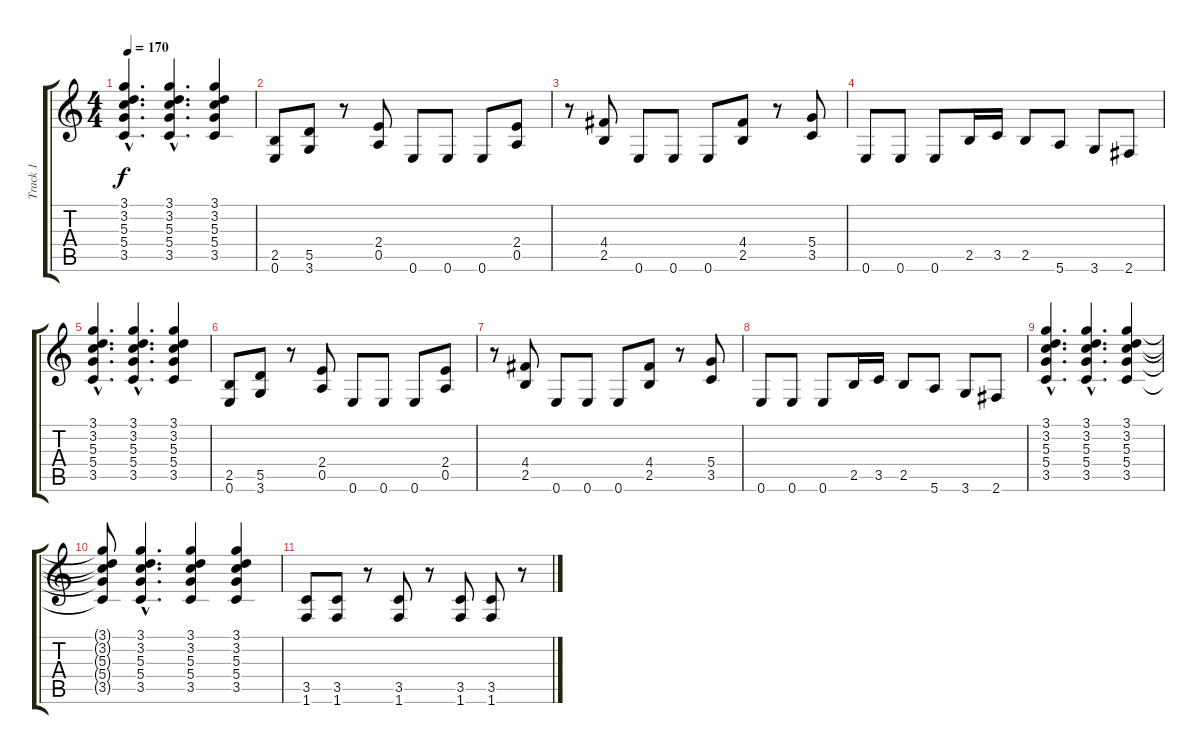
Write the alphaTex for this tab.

\track ("Track 1" "Track 1") {instrument distortionguitar}
\staff {score tabs}
\tuning (E4 B3 G3 D3 A2 E2) {hide}
\ts (4 4)
\tempo 170
\clef g2
\ks c
(3.1{hac} 3.2{hac} 5.3{hac} 5.4{hac} 3.5{hac}).4{d dy f} (3.1{hac} 3.2{hac} 5.3{hac} 5.4{hac} 3.5{hac}).4{d} (3.1 3.2 5.3 5.4 3.5).4 |
(2.5 0.6).8 (5.5 3.6).8 r.8 (2.4 0.5).8 0.6.8 0.6.8 0.6.8 (2.4 0.5).8 |
r.8 (4.4 2.5).8 0.6.8 0.6.8 0.6.8 (4.4 2.5).8 r.8 (5.4 3.5).8 |
0.6.8 0.6.8 0.6.8 2.5.16 3.5.16 2.5.8 5.6.8 3.6.8 2.6.8 |
(3.1{hac} 3.2{hac} 5.3{hac} 5.4{hac} 3.5{hac}).4{d} (3.1{hac} 3.2{hac} 5.3{hac} 5.4{hac} 3.5{hac}).4{d} (3.1 3.2 5.3 5.4 3.5).4 |
(2.5 0.6).8 (5.5 3.6).8 r.8 (2.4 0.5).8 0.6.8 0.6.8 0.6.8 (2.4 0.5).8 |
r.8 (4.4 2.5).8 0.6.8 0.6.8 0.6.8 (4.4 2.5).8 r.8 (5.4 3.5).8 |
0.6.8 0.6.8 0.6.8 2.5.16 3.5.16 2.5.8 5.6.8 3.6.8 2.6.8 |
(3.1{hac} 3.2{hac} 5.3{hac} 5.4{hac} 3.5{hac}).4{d} (3.1{hac} 3.2{hac} 5.3{hac} 5.4{hac} 3.5{hac}).4{d} (3.1 3.2 5.3 5.4 3.5).4 |
(3.1{t} 3.2{t} 5.3{t} 5.4{t} 3.5{t}).8 (3.1{hac} 3.2{hac} 5.3{hac} 5.4{hac} 3.5{hac}).4{d} (3.1 3.2 5.3 5.4 3.5).4 (3.1 3.2 5.3 5.4 3.5).4 |
(3.5 1.6).8 (3.5 1.6).8 r.8 (3.5 1.6).8 r.8 (3.5 1.6).8 (3.5 1.6).8 r.8
